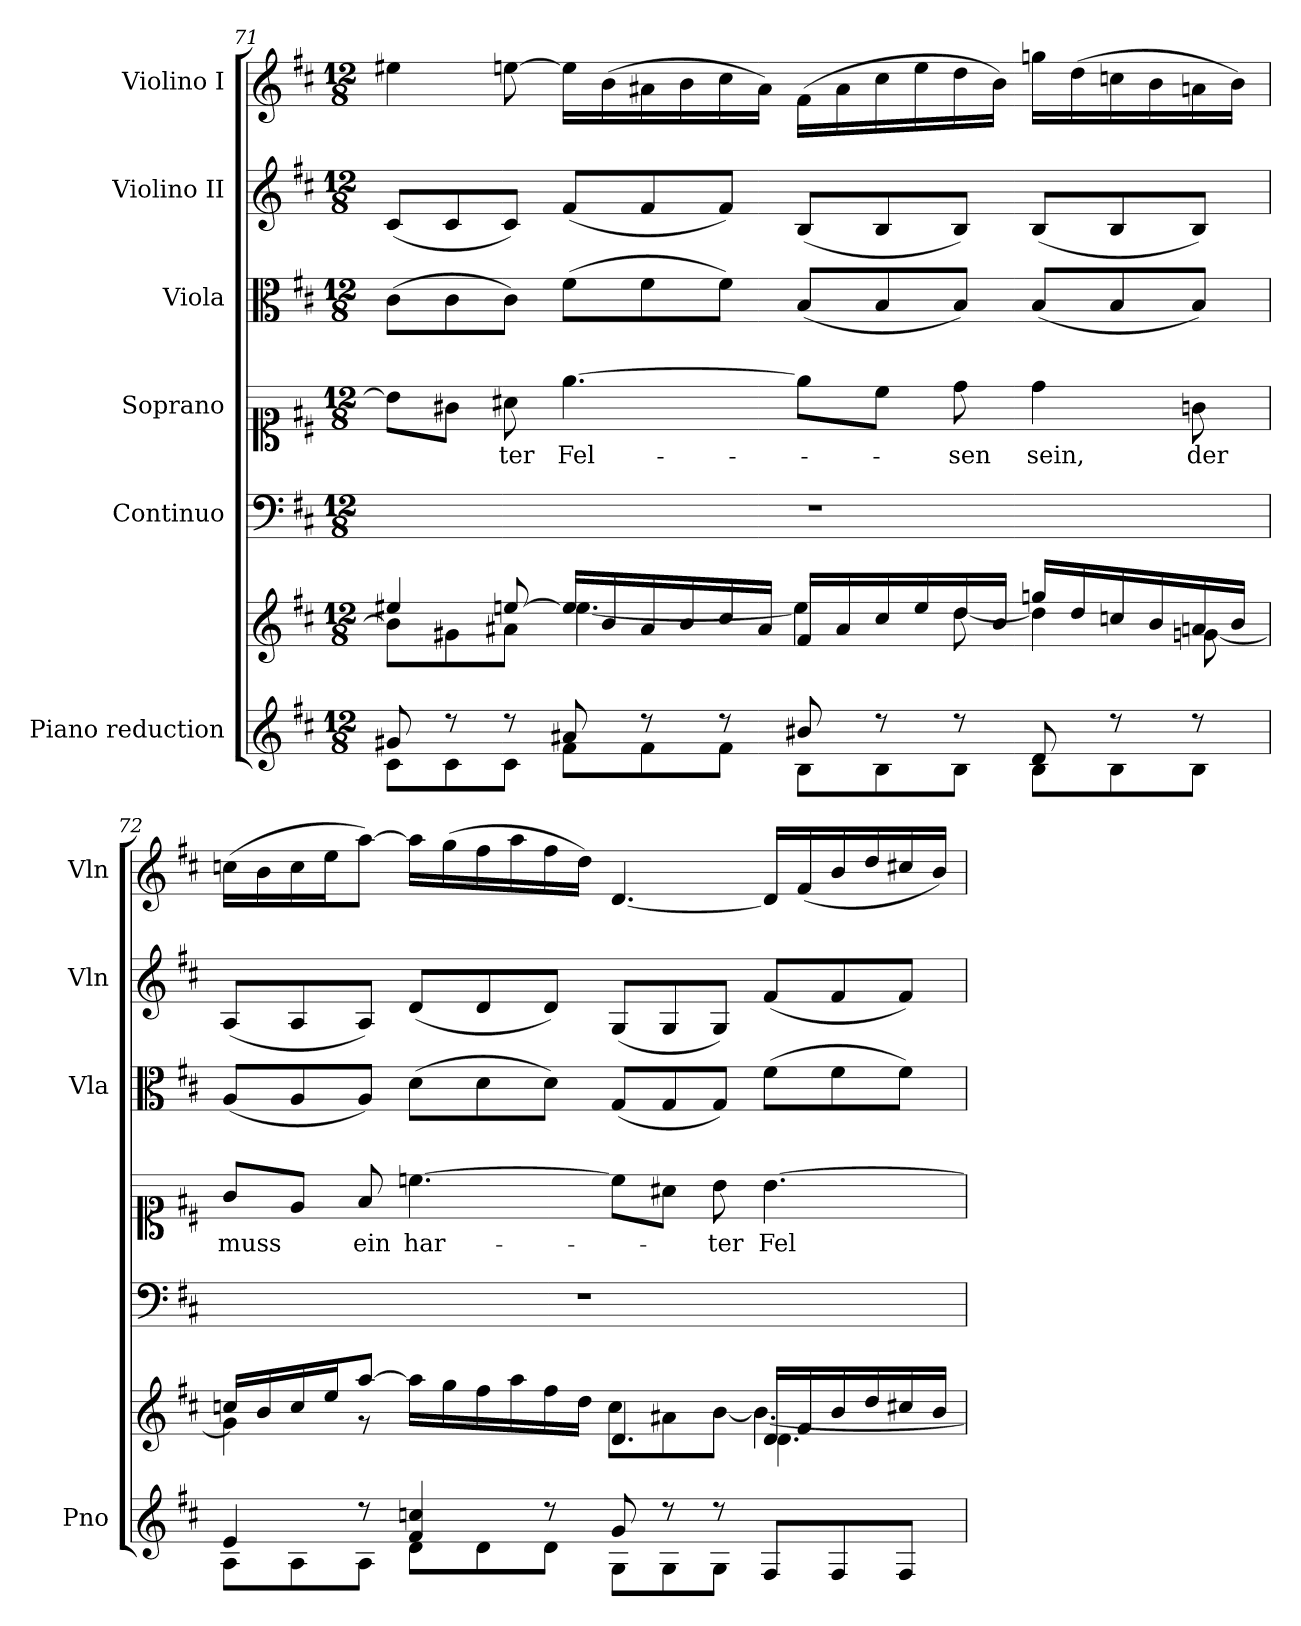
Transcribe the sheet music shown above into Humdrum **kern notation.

**kern	**kern	**kern	**kern	**text	**kern	**kern	**kern
*part6	*part6	*part5	*part4	*part4	*part3	*part2	*part1
*staff7	*staff6	*staff5	*staff4	*staff4	*staff3	*staff2	*staff1
*I"Piano reduction	*	*I"Continuo	*I"Soprano	*	*I"Viola	*I"Violino II	*I"Violino I
*I'Pno	*	*	*	*	*I'Vla	*I'Vln	*I'Vln
!!LO:LB:g=z
*clefG2	*clefG2	*clefF4	*clefC1	*	*clefC3	*clefG2	*clefG2
*k[f#c#]	*k[f#c#]	*k[f#c#]	*k[f#c#]	*	*k[f#c#]	*k[f#c#]	*k[f#c#]
*M12/8	*M12/8	*M12/8	*M12/8	*	*M12/8	*M12/8	*M12/8
=71	=71	=71	=71	=71	=71	=71	=71
*^	*^	*	*	*	*	*	*
8g#X/	8c#\L	4ee#X/	8b\L]	1.r	8b#\L]	.	(>8c#\L	(<8c#/L	4ee#X\
8r	8c#\	.	8g#X\	.	8g#X\J	.	8c#\	8c#/	.
!	!	!	!	!	!	!LO:LY:b	!	!	!
8r	8c#\J	[8een/	8a#X\J	.	8a#X\	-ter	8c#\J)	8c#/J)	[8een\
!	!	!	!	!	!	!LO:LY:b	!	!	!
8a#X/	8f#\L	16ee/LL]	[4.ee\	.	[4.ee\	Fel-	(>8f#\L	(<8f#/L	16ee\LL]
.	.	16b/	.	.	.	.	.	.	(>16b\
8r	8f#\	16a#/	.	.	.	.	8f#\	8f#/	16a#X\
.	.	16b/	.	.	.	.	.	.	16b\
8r	8f#\J	16cc#/	.	.	.	.	8f#\J)	8f#/J)	16cc#\
.	.	16a#/JJ	.	.	.	.	.	.	16a#\JJ)
8b#X/	8B\L	16f#/LL	4ee\]	.	8ee\L]	.	(<8B/L	(<8B/L	(>16f#\LL
.	.	16a#/	.	.	.	.	.	.	16a#\
8r	8B\	16cc#/	.	.	8cc#\J	.	8B/	8B/	16cc#\
.	.	16ee/	.	.	.	.	.	.	16ee\
!	!	!	!	!	!	!LO:LY:b	!	!	!
8r	8B\J	16dd/	[8dd\	.	8dd\	-sen	8B/J)	8B/J)	16dd\
.	.	16b/JJ	.	.	.	.	.	.	16b\JJ)
!	!	!	!	!	!	!LO:LY:b	!	!	!
8d/	8B\L	16ggn/LL	4dd\]	.	4dd\	sein,	(<8B/L	(<8B/L	16ggn\LL
.	.	16dd/	.	.	.	.	.	.	(>16dd\
8r	8B\	16ccn/	.	.	.	.	8B/	8B/	16ccn\
.	.	16b/	.	.	.	.	.	.	16b\
!	!	!	!	!	!	!LO:LY:b	!	!	!
8r	8B\J	16an/	[8gn\	.	8gn\	der	8B/J)	8B/J)	16an\
.	.	16b/JJ	.	.	.	.	.	.	16b\JJ)
=72	=72	=72	=72	=72	=72	=72	=72	=72	=72
*	*	*	*^	*	*	*	*	*	*
!	!	!	!	!	!	!	!LO:LY:b	!	!	!
4e/	8A\L	16ccn/LL	4g\]	8ryy	1.r	8g/L	muss	(<8A/L	(<8A/L	(>16ccn\LL
.	.	16b/	.	.	.	.	.	.	.	16b\
*	*	*	*v	*v	*	*	*	*	*	*
.	8A\	16cc/	.	.	8e/J	.	8A/	8A/	16cc\
.	.	16ee/J	.	.	.	.	.	.	16ee\J
!	!	!	!	!	!	!LO:LY:b	!	!	!
8r	8A\J	[8aa/J	8r	.	8f#/	ein	8A/J)	8A/J)	[8aa\J)
!	!	!	!	!	!	!LO:LY:b	!	!	!
4f#/ 4ccn/	8d\L	16aa\LL]	4.ryy	.	[4.ccn\	har-	(>8d\L	(<8d/L	16aa\LL]
.	.	16gg\	.	.	.	.	.	.	(>16gg\
.	8d\	16ff#\	.	.	.	.	8d\	8d/	16ff#\
.	.	16aa\	.	.	.	.	.	.	16aa\
8r	8d\J	16ff#\	.	.	.	.	8d\J)	8d/J)	16ff#\
.	.	16dd\JJ	.	.	.	.	.	.	16dd\JJ)
8g/	8G\L	4.d/	8cc\L	.	8cc\L]	.	(<8G/L	(<8G/L	[4.d/
8r	8G\	.	8a#X\	.	8a#X\J	.	8G/	8G/	.
!	!	!	!	!	!	!LO:LY:b	!	!	!
8r	8G\J	.	[8b\J	.	8b\	-ter	8G/J)	8G/J)	.
*	*	*	*^	*	*	*	*	*	*
!	!	!	!	!	!	!	!LO:LY:b	!	!	!
4.ryy	8F#/L	16d/LL	4.b\_	4.d\	.	[4.b\	Fel-	(>8f#\L	(<8f#/L	16d/LL]
.	.	16f#/	.	.	.	.	.	.	.	(<16f#/
.	8F#/	16b/	.	.	.	.	.	8f#\	8f#/	16b/
.	.	16dd/	.	.	.	.	.	.	.	16dd/
.	8F#/J	16cc#X/	.	.	.	.	.	8f#\J)	8f#/J)	16cc#X/
.	.	16b/JJ	.	.	.	.	.	.	.	16b/JJ)
*v	*v	*	*	*	*	*	*	*	*	*
*	*v	*v	*v	*	*	*	*	*	*
=	=	=	=	=	=	=	=
*-	*-	*-	*-	*-	*-	*-	*-
